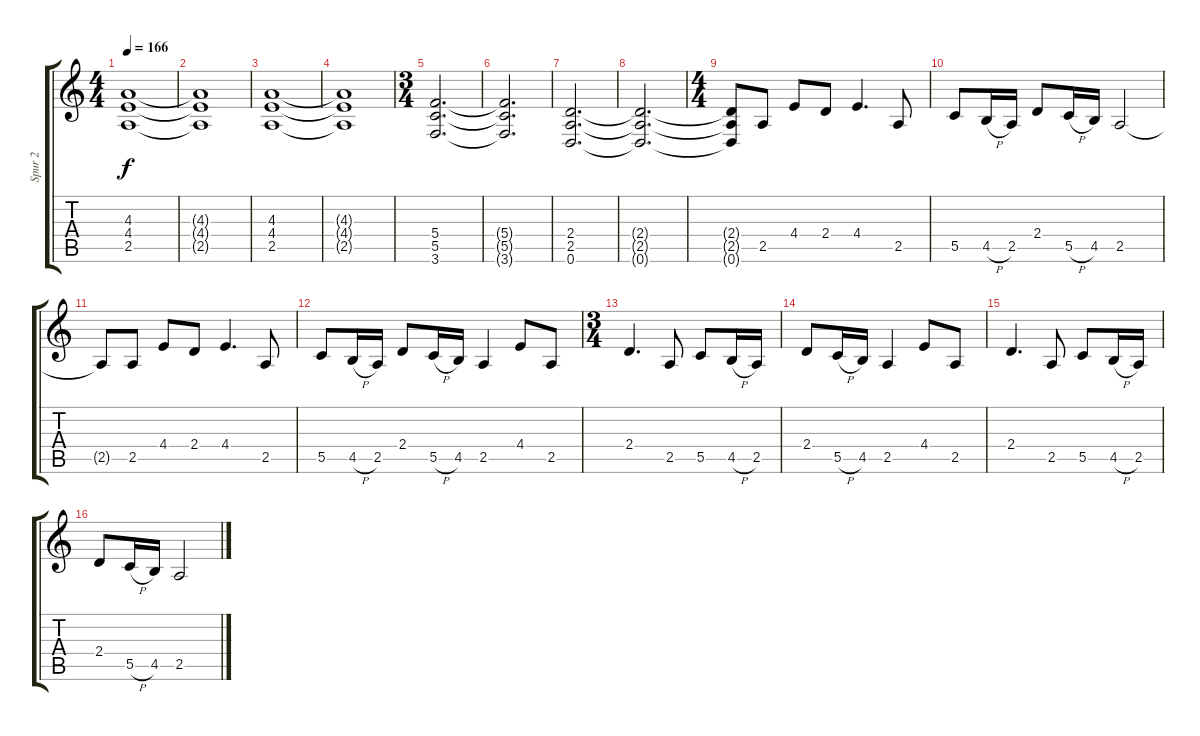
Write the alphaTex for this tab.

\track ("Spur 2" "Spur 2") {instrument distortionguitar}
\staff {score tabs}
\tuning (D4 A3 F3 C3 G2 D2) {hide}
\ts (4 4)
\tempo 166
\clef g2
\ks c
(4.3 4.4 2.5).1{dy f} |
(4.3{t} 4.4{t} 2.5{t}).1 |
(4.3 4.4 2.5).1 |
(4.3{t} 4.4{t} 2.5{t}).1 |
\ts (3 4)
(5.4 5.5 3.6).2{d} |
(5.4{t} 5.5{t} 3.6{t}).2{d} |
(2.4 2.5 0.6).2{d} |
(2.4{t} 2.5{t} 0.6{t}).2{d} |
\ts (4 4)
(2.4{t} 2.5{t} 0.6{t}).8 2.5.8 4.4.8 2.4.8 4.4.4{d} 2.5.8 |
5.5.8 4.5{h}.16 2.5.16 2.4.8 5.5{h}.16 4.5.16 2.5.2 |
2.5{t}.8 2.5.8 4.4.8 2.4.8 4.4.4{d} 2.5.8 |
5.5.8 4.5{h}.16 2.5.16 2.4.8 5.5{h}.16 4.5.16 2.5.4 4.4.8 2.5.8 |
\ts (3 4)
2.4.4{d} 2.5.8 5.5.8 4.5{h}.16 2.5.16 |
2.4.8 5.5{h}.16 4.5.16 2.5.4 4.4.8 2.5.8 |
2.4.4{d} 2.5.8 5.5.8 4.5{h}.16 2.5.16 |
2.4.8 5.5{h}.16 4.5.16 2.5.2
